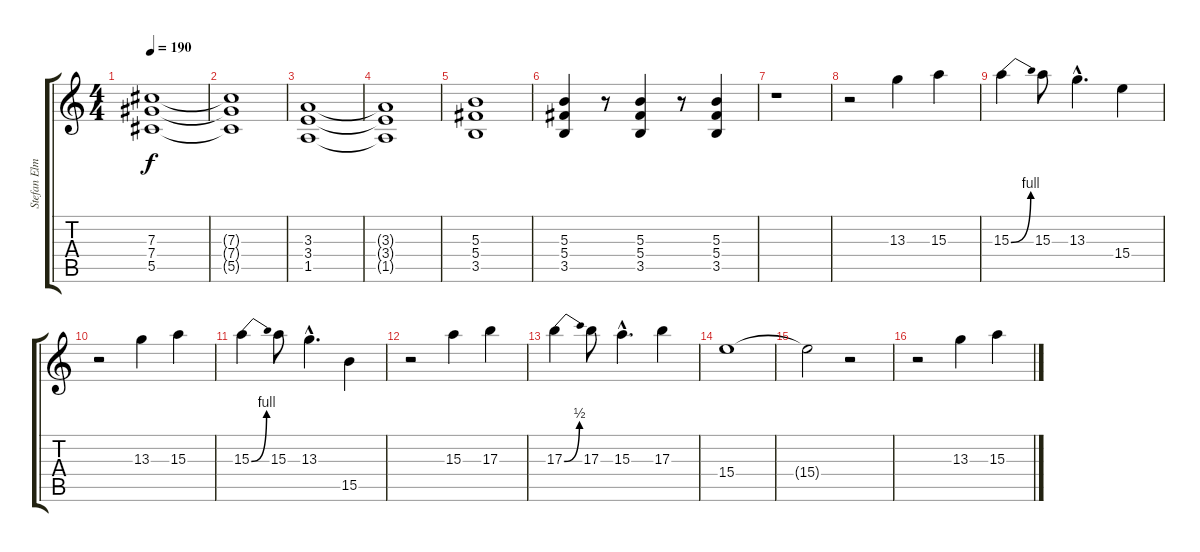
\track ("Stefan Elmgren Lead" "Stefan Elm") {instrument distortionguitar}
\staff {score tabs}
\tuning (Eb4 Bb3 Gb3 Db3 Ab2 Eb2) {hide}
\ts (4 4)
\tempo 190
\clef g2
\ks c
(7.3 7.4 5.5).1{dy f} |
(7.3{t} 7.4{t} 5.5{t}).1 |
(3.3 3.4 1.5).1 |
(3.3{t} 3.4{t} 1.5{t}).1 |
(5.3 5.4 3.5).1 |
(5.3 5.4 3.5).4 r.8 (5.3 5.4 3.5).4 r.8 (5.3 5.4 3.5).4 |
r.1 |
r.2 13.3.4 15.3.4 |
15.3{be (bend 0 0 60 4)}.4 15.3.8 13.3{hac}.4{d} 15.4.4 |
r.2 13.3.4 15.3.4 |
15.3{be (bend 0 0 60 4)}.4 15.3.8 13.3{hac}.4{d} 15.5.4 |
r.2 15.3.4 17.3.4 |
17.3{be (bend 0 0 60 2)}.4 17.3.8 15.3{hac}.4{d} 17.3.4 |
15.4.1 |
15.4{t}.2 r.2 |
r.2 13.3.4 15.3.4
